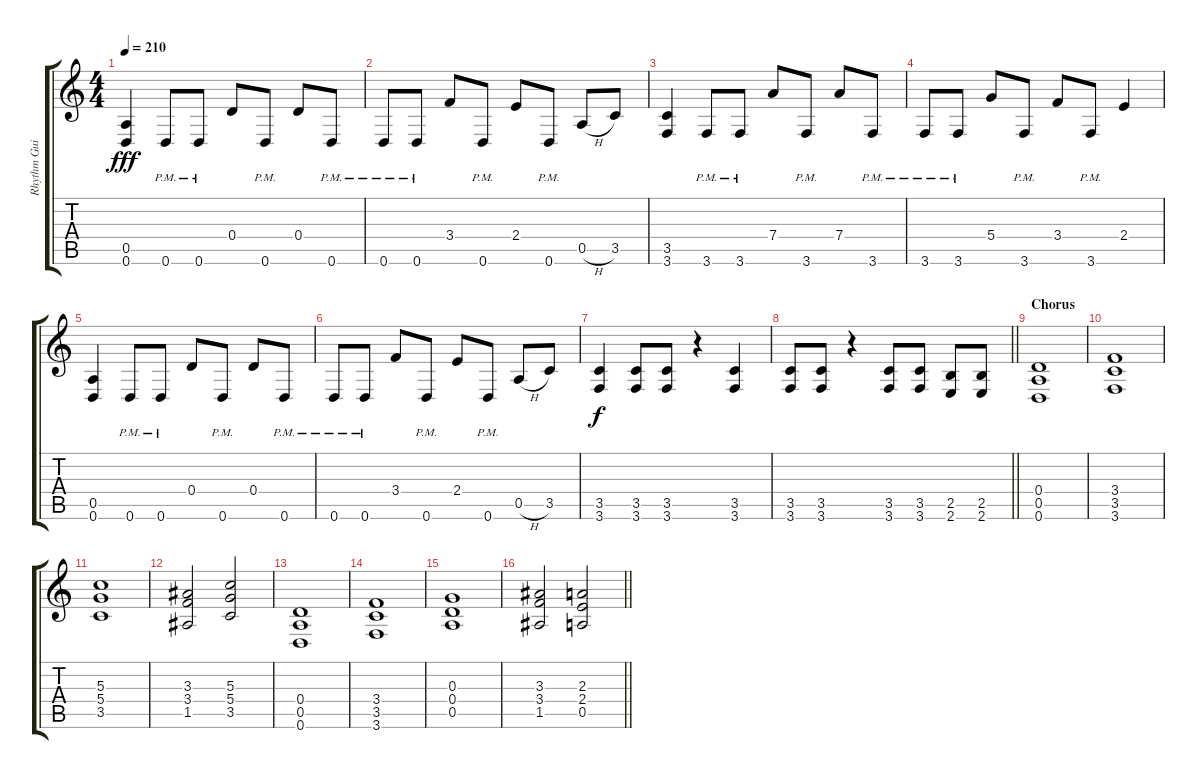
\track ("Rhythm Guitar" "Rhythm Gui") {instrument distortionguitar}
\staff {score tabs}
\tuning (E4 B3 G3 D3 A2 D2) {hide}
\ts (4 4)
\tempo 210
\clef g2
\ks c
(0.5 0.6).4{dy fff} 0.6{pm}.8 0.6{pm}.8 0.4.8 0.6{pm}.8 0.4.8 0.6{pm}.8 |
0.6{pm}.8 0.6{pm}.8 3.4.8 0.6{pm}.8 2.4.8 0.6{pm}.8 0.5{h}.8 3.5.8 |
(3.5 3.6).4 3.6{pm}.8 3.6{pm}.8 7.4.8 3.6{pm}.8 7.4.8 3.6{pm}.8 |
3.6{pm}.8 3.6{pm}.8 5.4.8 3.6{pm}.8 3.4.8 3.6{pm}.8 2.4.4 |
(0.5 0.6).4 0.6{pm}.8 0.6{pm}.8 0.4.8 0.6{pm}.8 0.4.8 0.6{pm}.8 |
0.6{pm}.8 0.6{pm}.8 3.4.8 0.6{pm}.8 2.4.8 0.6{pm}.8 0.5{h}.8 3.5.8 |
(3.5 3.6).4{dy f} (3.5 3.6).8 (3.5 3.6).8 r.4 (3.5 3.6).4 |
\barLineRight lightlight
(3.5 3.6).8 (3.5 3.6).8 r.4 (3.5 3.6).8 (3.5 3.6).8 (2.5 2.6).8 (2.5 2.6).8 |
\section ("" "Chorus")
(0.4 0.5 0.6).1{volume 12} |
(3.4 3.5 3.6).1 |
(5.3 5.4 3.5).1 |
(3.3 3.4 1.5).2 (5.3 5.4 3.5).2 |
(0.4 0.5 0.6).1 |
(3.4 3.5 3.6).1 |
(0.3 0.4 0.5).1 |
\barLineRight lightlight
(3.3 3.4 1.5).2 (2.3 2.4 0.5).2
